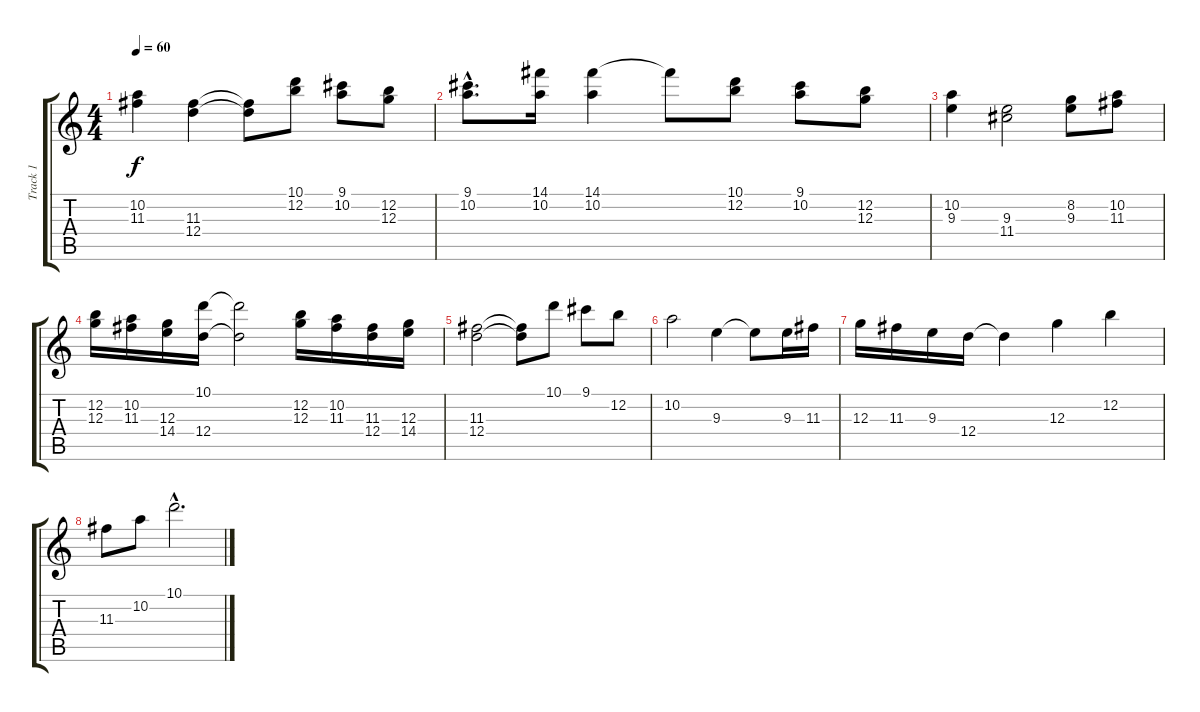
\track ("Track 1" "Track 1") {instrument acousticguitarnylon}
\staff {score tabs}
\tuning (E4 B3 G3 D3 A2 E2) {hide}
\ts (4 4)
\tempo 60
\clef g2
\ks c
(10.2 11.3).4{dy f} (11.3 12.4).4 (11.3{t} 12.4{t}).8 (10.1 12.2).8 (9.1 10.2).8 (12.2 12.3).8 |
(9.1{hac} 10.2{hac}).8{d} (14.1 10.2).16 (14.1 10.2).4 14.1{t}.8 (10.1 12.2).8 (9.1 10.2).8 (12.2 12.3).8 |
(10.2 9.3).4 (9.3 11.4).2 (8.2 9.3).8 (10.2 11.3).8 |
(12.2 12.3).16 (10.2 11.3).16 (12.3 14.4).16 (10.1 12.4).16 (10.1{t} 12.4{t}).2 (12.2 12.3).16 (10.2 11.3).16 (11.3 12.4).16 (12.3 14.4).16 |
(11.3 12.4).2 (11.3{t} 12.4{t}).8 10.1.8 9.1.8 12.2.8 |
10.2.2 9.3.4 9.3{t}.8 9.3.16 11.3.16 |
12.3.16 11.3.16 9.3.16 12.4.16 12.4{t}.4 12.3.4 12.2.4 |
11.3.8 10.2.8 10.1{hac}.2{d}
